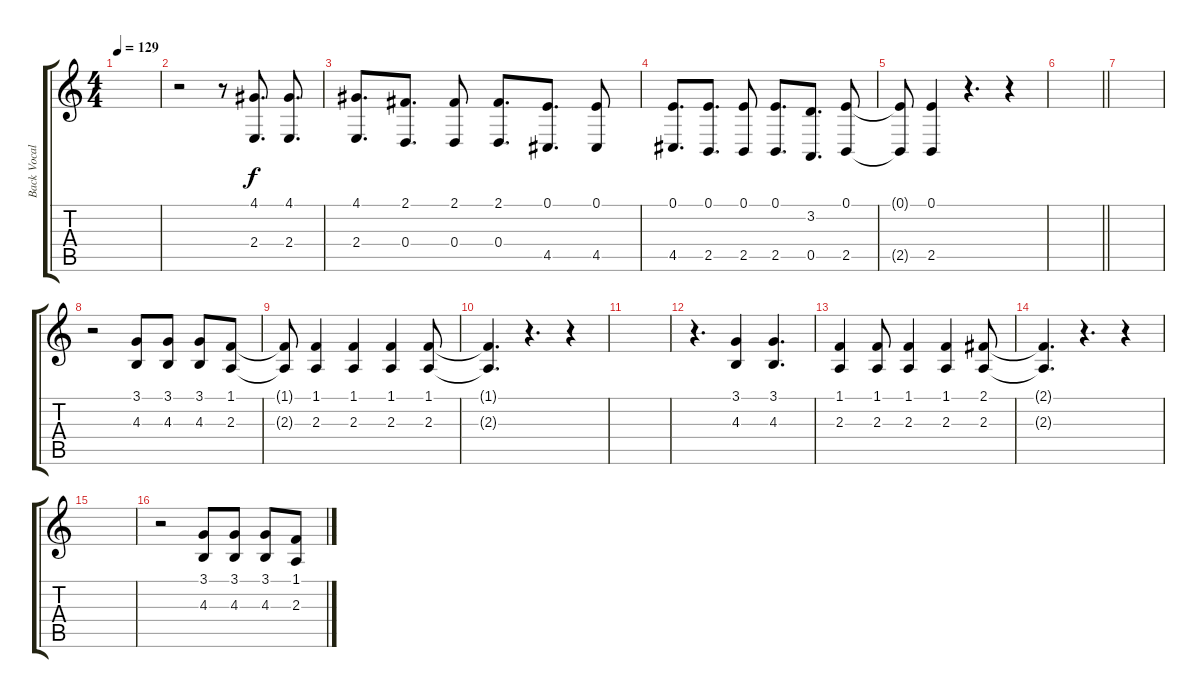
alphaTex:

\track ("Back Vocals" "Back Vocal") {instrument flute}
\staff {score tabs}
\tuning (E4 B3 G3 D3 A2 E2) {hide}
\ts (4 4)
\tempo 129
\clef g2
\ks c
|
r.2 r.8 (4.1 2.4).8{d} (4.1 2.4).8{d} |
(4.1 2.4).8{d} (2.1 0.4).8{d} (2.1 0.4).8 (2.1 0.4).8{d} (0.1 4.5).8{d} (0.1 4.5).8 |
(0.1 4.5).8{d} (0.1 2.5).8{d} (0.1 2.5).8 (0.1 2.5).8{d} (3.2 0.5).8{d} (0.1 2.5).8 |
(0.1{t} 2.5{t}).8 (0.1 2.5).4 r.4{d} r.4 |
\barLineRight lightlight
|
|
r.2 (3.1 4.3).8 (3.1 4.3).8 (3.1 4.3).8 (1.1 2.3).8 |
(1.1{t} 2.3{t}).8 (1.1 2.3).4 (1.1 2.3).4 (1.1 2.3).4 (1.1 2.3).8 |
(1.1{t} 2.3{t}).4{d} r.4{d} r.4 |
|
r.4{d} (3.1 4.3).4 (3.1 4.3).4{d} |
(1.1 2.3).4 (1.1 2.3).8 (1.1 2.3).4 (1.1 2.3).4 (2.1 2.3).8 |
(2.1{t} 2.3{t}).4{d} r.4{d} r.4 |
|
r.2 (3.1 4.3).8 (3.1 4.3).8 (3.1 4.3).8 (1.1 2.3).8
